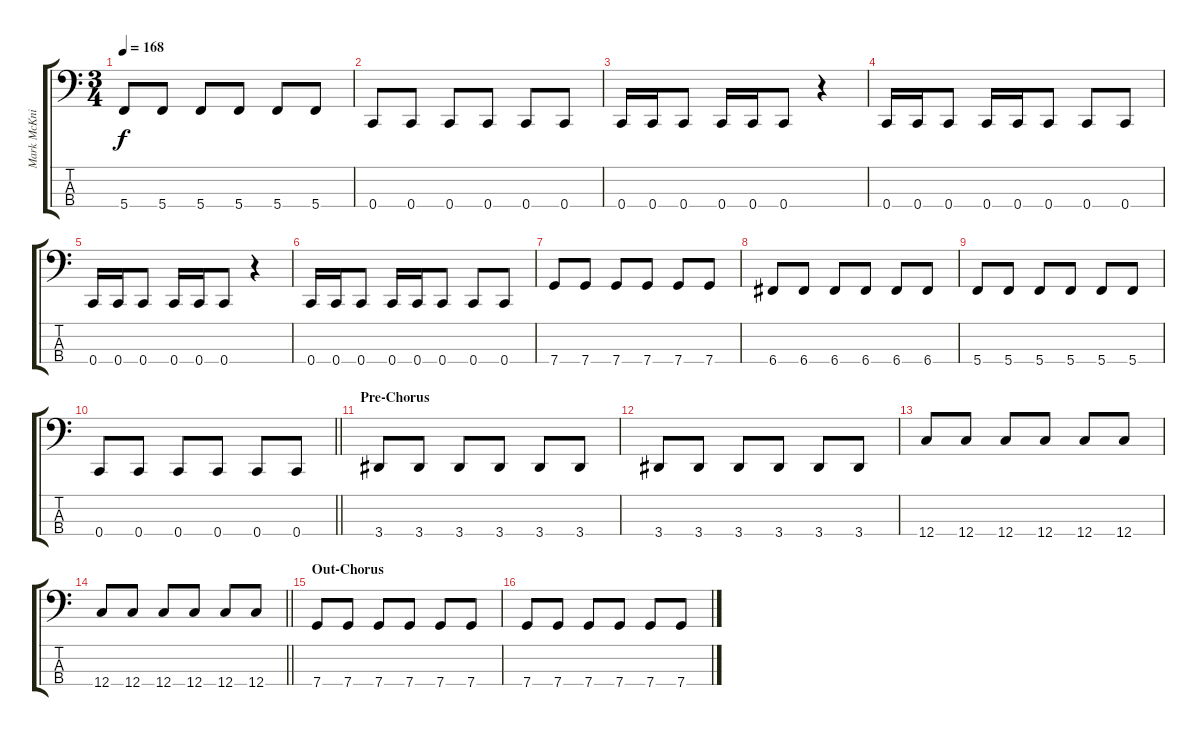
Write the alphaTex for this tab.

\track ("Mark McKnight" "Mark McKni") {instrument electricbasspick}
\staff {score tabs}
\tuning (F2 C2 G1 C1) {hide}
\ts (3 4)
\tempo 168
\clef f4
\ks c
5.4.8{dy f} 5.4.8 5.4.8 5.4.8 5.4.8 5.4.8 |
0.4.8 0.4.8 0.4.8 0.4.8 0.4.8 0.4.8 |
0.4.16 0.4.16 0.4.8 0.4.16 0.4.16 0.4.8 r.4 |
0.4.16 0.4.16 0.4.8 0.4.16 0.4.16 0.4.8 0.4.8 0.4.8 |
0.4.16 0.4.16 0.4.8 0.4.16 0.4.16 0.4.8 r.4 |
0.4.16 0.4.16 0.4.8 0.4.16 0.4.16 0.4.8 0.4.8 0.4.8 |
7.4.8 7.4.8 7.4.8 7.4.8 7.4.8 7.4.8 |
6.4.8 6.4.8 6.4.8 6.4.8 6.4.8 6.4.8 |
5.4.8 5.4.8 5.4.8 5.4.8 5.4.8 5.4.8 |
\barLineRight lightlight
0.4.8 0.4.8 0.4.8 0.4.8 0.4.8 0.4.8 |
\section ("" "Pre-Chorus")
3.4.8 3.4.8 3.4.8 3.4.8 3.4.8 3.4.8 |
3.4.8 3.4.8 3.4.8 3.4.8 3.4.8 3.4.8 |
12.4.8 12.4.8 12.4.8 12.4.8 12.4.8 12.4.8 |
\barLineRight lightlight
12.4.8 12.4.8 12.4.8 12.4.8 12.4.8 12.4.8 |
\section ("" "Out-Chorus")
7.4.8 7.4.8 7.4.8 7.4.8 7.4.8 7.4.8 |
7.4.8 7.4.8 7.4.8 7.4.8 7.4.8 7.4.8
